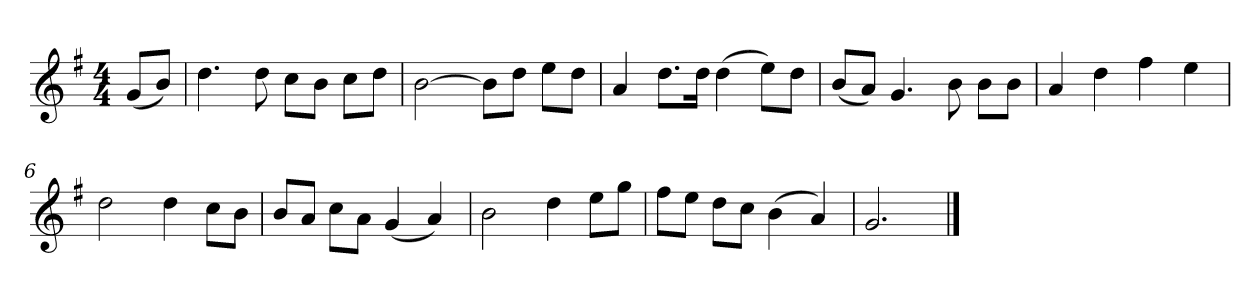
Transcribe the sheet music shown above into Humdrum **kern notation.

**kern
*part1
*staff1
*k[f#]
*M4/4
*MM120
=
(8gL
8bJ)
=1
4.dd
8dd
8ccL
8bJ
8ccL
8ddJ
=2
[2b
8bL]
8ddJ
8eeL
8ddJ
=3
4a
8.ddL
16ddJk
(4dd
8eeL)
8ddJ
=4
(8bL
8aJ)
4.g
8b
8bL
8bJ
=5
4a
4dd
4ff#
4ee
=6
2dd
4dd
8ccL
8bJ
=7
8bL
8aJ
8ccL
8aJ
(4g
4a)
=8
2b
4dd
8eeL
8ggJ
=9
8ff#L
8eeJ
8ddL
8ccJ
(4b
4a)
=10
2.g
==
*-
